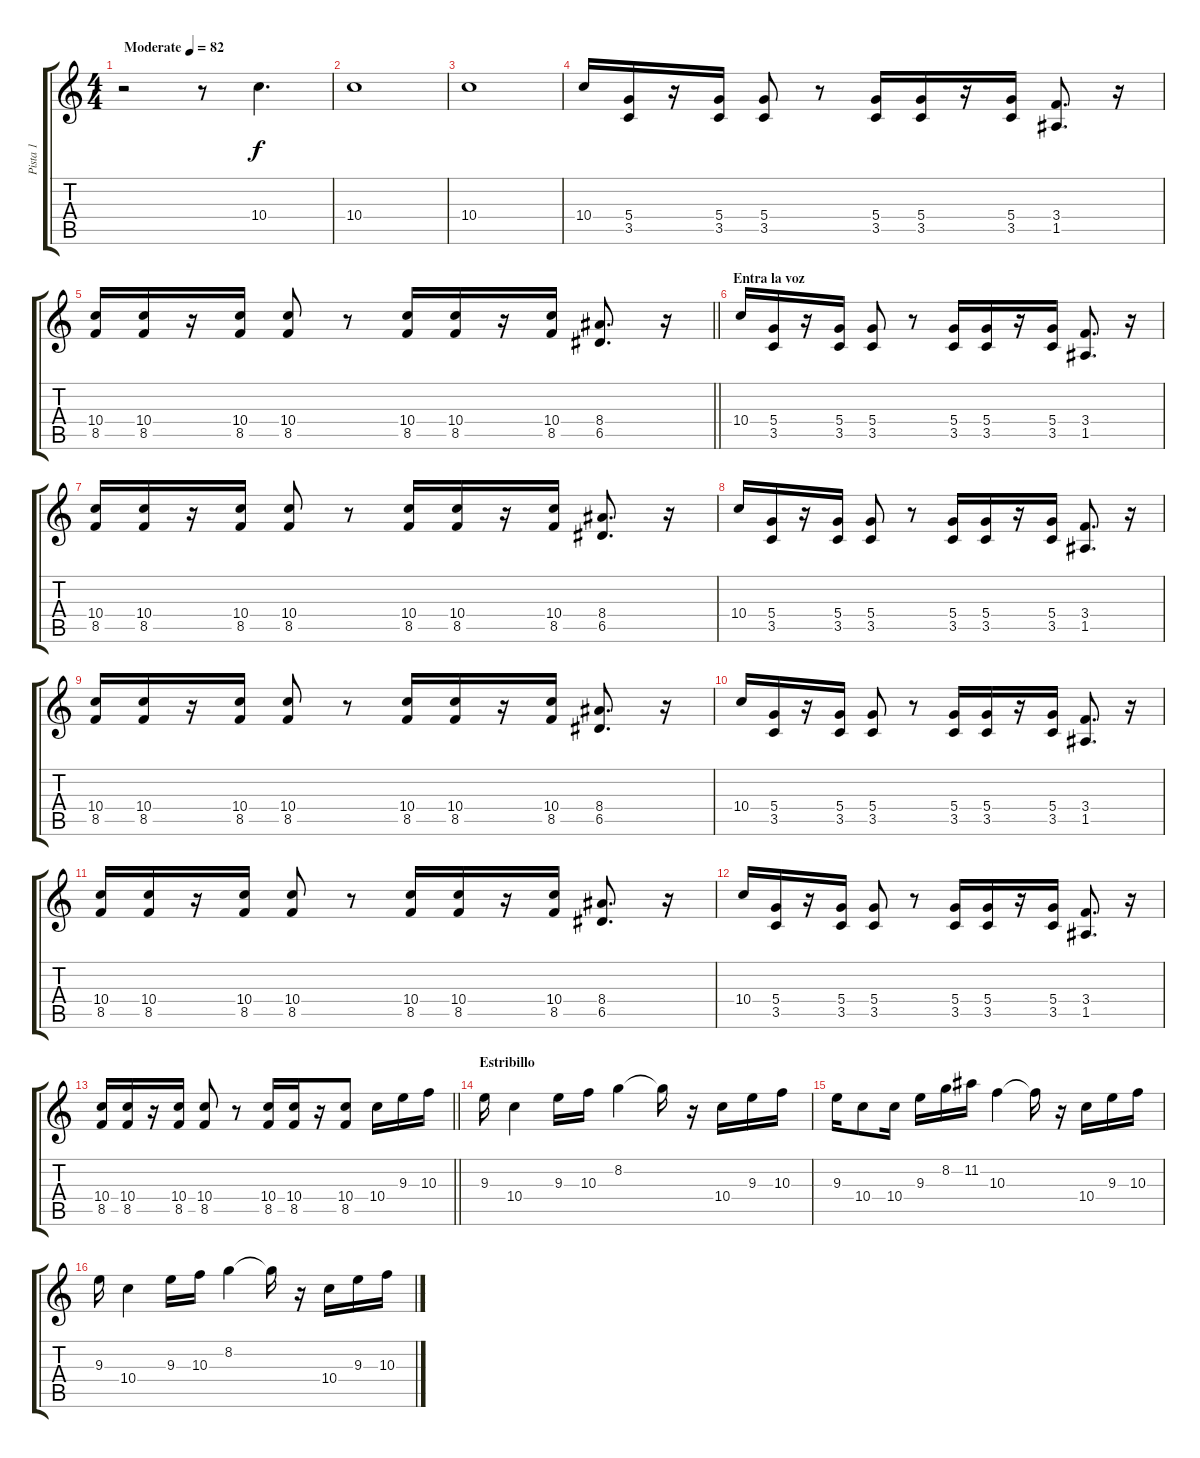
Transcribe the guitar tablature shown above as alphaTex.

\track ("Pista 1" "Pista 1") {instrument overdrivenguitar}
\staff {score tabs}
\tuning (E4 B3 G3 D3 A2 E2) {hide}
\ts (4 4)
\tempo (82 "Moderate")
\clef g2
\ks c
r.2{dy f instrument overdrivenguitar} r.8 10.4.4{d} |
10.4.1 |
10.4.1 |
10.4.16 (5.4 3.5).16 r.16 (5.4 3.5).16 (5.4 3.5).8 r.8 (5.4 3.5).16 (5.4 3.5).16 r.16 (5.4 3.5).16 (3.4 1.5).8{d} r.16 |
\barLineRight lightlight
(10.4 8.5).16 (10.4 8.5).16 r.16 (10.4 8.5).16 (10.4 8.5).8 r.8 (10.4 8.5).16 (10.4 8.5).16 r.16 (10.4 8.5).16 (8.4 6.5).8{d} r.16 |
\section ("" "Entra la voz")
10.4.16 (5.4 3.5).16 r.16 (5.4 3.5).16 (5.4 3.5).8 r.8 (5.4 3.5).16 (5.4 3.5).16 r.16 (5.4 3.5).16 (3.4 1.5).8{d} r.16 |
(10.4 8.5).16 (10.4 8.5).16 r.16 (10.4 8.5).16 (10.4 8.5).8 r.8 (10.4 8.5).16 (10.4 8.5).16 r.16 (10.4 8.5).16 (8.4 6.5).8{d} r.16 |
10.4.16 (5.4 3.5).16 r.16 (5.4 3.5).16 (5.4 3.5).8 r.8 (5.4 3.5).16 (5.4 3.5).16 r.16 (5.4 3.5).16 (3.4 1.5).8{d} r.16 |
(10.4 8.5).16 (10.4 8.5).16 r.16 (10.4 8.5).16 (10.4 8.5).8 r.8 (10.4 8.5).16 (10.4 8.5).16 r.16 (10.4 8.5).16 (8.4 6.5).8{d} r.16 |
10.4.16 (5.4 3.5).16 r.16 (5.4 3.5).16 (5.4 3.5).8 r.8 (5.4 3.5).16 (5.4 3.5).16 r.16 (5.4 3.5).16 (3.4 1.5).8{d} r.16 |
(10.4 8.5).16 (10.4 8.5).16 r.16 (10.4 8.5).16 (10.4 8.5).8 r.8 (10.4 8.5).16 (10.4 8.5).16 r.16 (10.4 8.5).16 (8.4 6.5).8{d} r.16 |
10.4.16 (5.4 3.5).16 r.16 (5.4 3.5).16 (5.4 3.5).8 r.8 (5.4 3.5).16 (5.4 3.5).16 r.16 (5.4 3.5).16 (3.4 1.5).8{d} r.16 |
\barLineRight lightlight
(10.4 8.5).16 (10.4 8.5).16 r.16 (10.4 8.5).16 (10.4 8.5).8 r.8 (10.4 8.5).16 (10.4 8.5).16 r.16 (10.4 8.5).8 10.4.16 9.3.16 10.3.16 |
\section ("" "Estribillo")
9.3.16 10.4.4 9.3.16 10.3.16 8.2.4 8.2{t}.16 r.16 10.4.16 9.3.16 10.3.16 |
9.3.16 10.4.8 10.4.16 9.3.16 8.2.16 11.2.16 10.3.4 10.3{t}.16 r.16 10.4.16 9.3.16 10.3.16 |
9.3.16 10.4.4 9.3.16 10.3.16 8.2.4 8.2{t}.16 r.16 10.4.16 9.3.16 10.3.16
